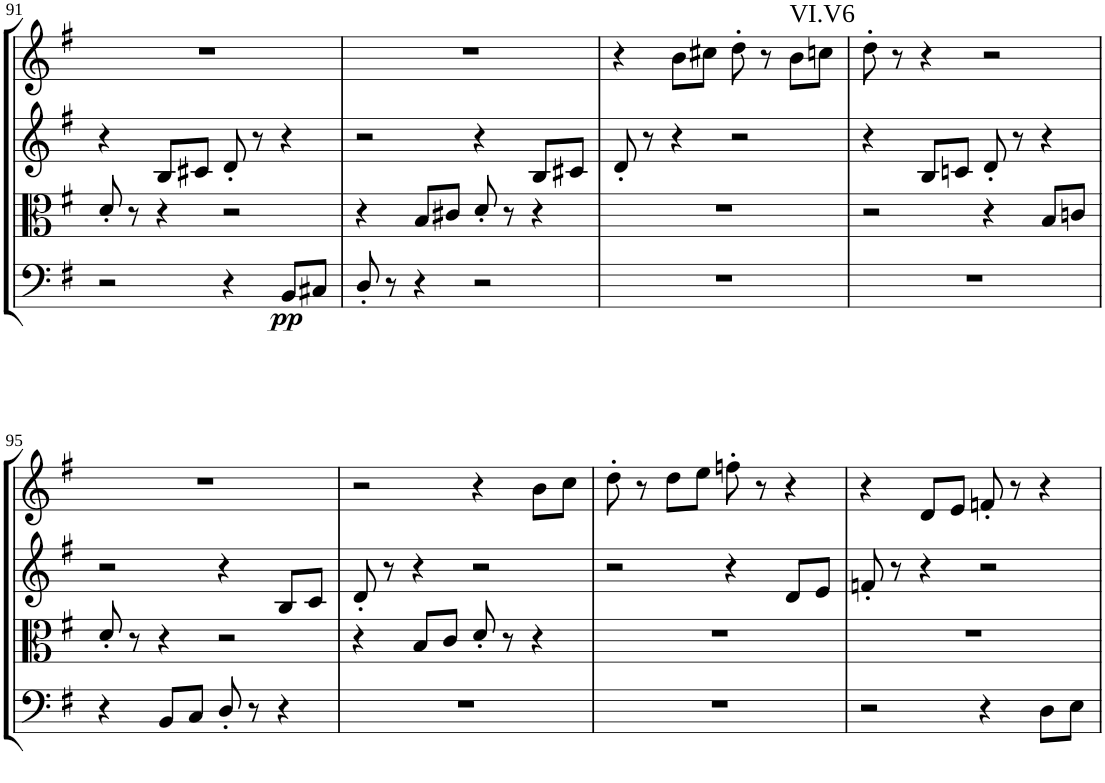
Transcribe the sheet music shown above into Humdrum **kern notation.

**kern	**dynam	**kern	**kern	**kern	**harte
*part4	*part4	*part3	*part2	*part1	*part1
*staff4	*staff4	*staff3	*staff2	*staff1	*
*I"Violoncello.	*	*I"Viola	*I"Violin II.	*I"Violin I.	*
*I'Vc	*	*I'Vla	*I'Vln	*I'Vln	*
!!LO:PB:g=z
*clefF4	*	*clefC3	*clefG2	*clefG2	*
*k[f#]	*	*k[f#]	*k[f#]	*k[f#]	*
*M2/2	*	*M2/2	*M2/2	*M2/2	*
*met(c|)	*	*met(c|)	*met(c|)	*met(c|)	*
=91	=91	=91	=91	=91	=91
2r	.	8d'/	4r	1r	.
.	.	8r	.	.	.
.	.	4r	8B/L	.	.
.	.	.	8c#X/J	.	.
4r	.	2r	8d'/	.	.
.	.	.	8r	.	.
!	!LO:DY:b	!	!	!	!
8BB/L	pp	.	4r	.	.
8C#X/J	.	.	.	.	.
=92	=92	=92	=92	=92	=92
8D'/	.	4r	2r	1r	.
8r	.	.	.	.	.
4r	.	8B/L	.	.	.
.	.	8c#X/J	.	.	.
2r	.	8d'/	4r	.	.
.	.	8r	.	.	.
.	.	4r	8B/L	.	.
.	.	.	8c#X/J	.	.
=93	=93	=93	=93	=93	=93
1r	.	1r	8d'/	4r	.
.	.	.	8r	.	.
.	.	.	4r	8b\L	.
.	.	.	.	8cc#X\J	.
.	.	.	2r	8dd'\	.
.	.	.	.	8r	.
!	!	!	!	!	!LO:H:kt=VI.V6
.	.	.	.	8b\L	N
.	.	.	.	8ccn\J	.
=94	=94	=94	=94	=94	=94
1r	.	2r	4r	8dd'\	.
.	.	.	.	8r	.
.	.	.	8B/L	4r	.
.	.	.	8cn/J	.	.
.	.	4r	8d'/	2r	.
.	.	.	8r	.	.
.	.	8B/L	4r	.	.
.	.	8cn/J	.	.	.
!!LO:LB:g=z
=95	=95	=95	=95	=95	=95
4r	.	8d'/	2r	1r	.
.	.	8r	.	.	.
8BB/L	.	4r	.	.	.
8C/J	.	.	.	.	.
8D'/	.	2r	4r	.	.
8r	.	.	.	.	.
4r	.	.	8B/L	.	.
.	.	.	8c/J	.	.
=96	=96	=96	=96	=96	=96
1r	.	4r	8d'/	2r	.
.	.	.	8r	.	.
.	.	8B/L	4r	.	.
.	.	8c/J	.	.	.
.	.	8d'/	2r	4r	.
.	.	8r	.	.	.
.	.	4r	.	8b\L	.
.	.	.	.	8cc\J	.
=97	=97	=97	=97	=97	=97
1r	.	1r	2r	8dd'\	.
.	.	.	.	8r	.
.	.	.	.	8dd\L	.
.	.	.	.	8ee\J	.
.	.	.	4r	8ffn'\	.
.	.	.	.	8r	.
.	.	.	8d/L	4r	.
.	.	.	8e/J	.	.
=98	=98	=98	=98	=98	=98
2r	.	1r	8fn'/	4r	.
.	.	.	8r	.	.
.	.	.	4r	8d/L	.
.	.	.	.	8e/J	.
4r	.	.	2r	8fn'/	.
.	.	.	.	8r	.
8D\L	.	.	.	4r	.
8E\J	.	.	.	.	.
=	=	=	=	=	=
*-	*-	*-	*-	*-	*-
